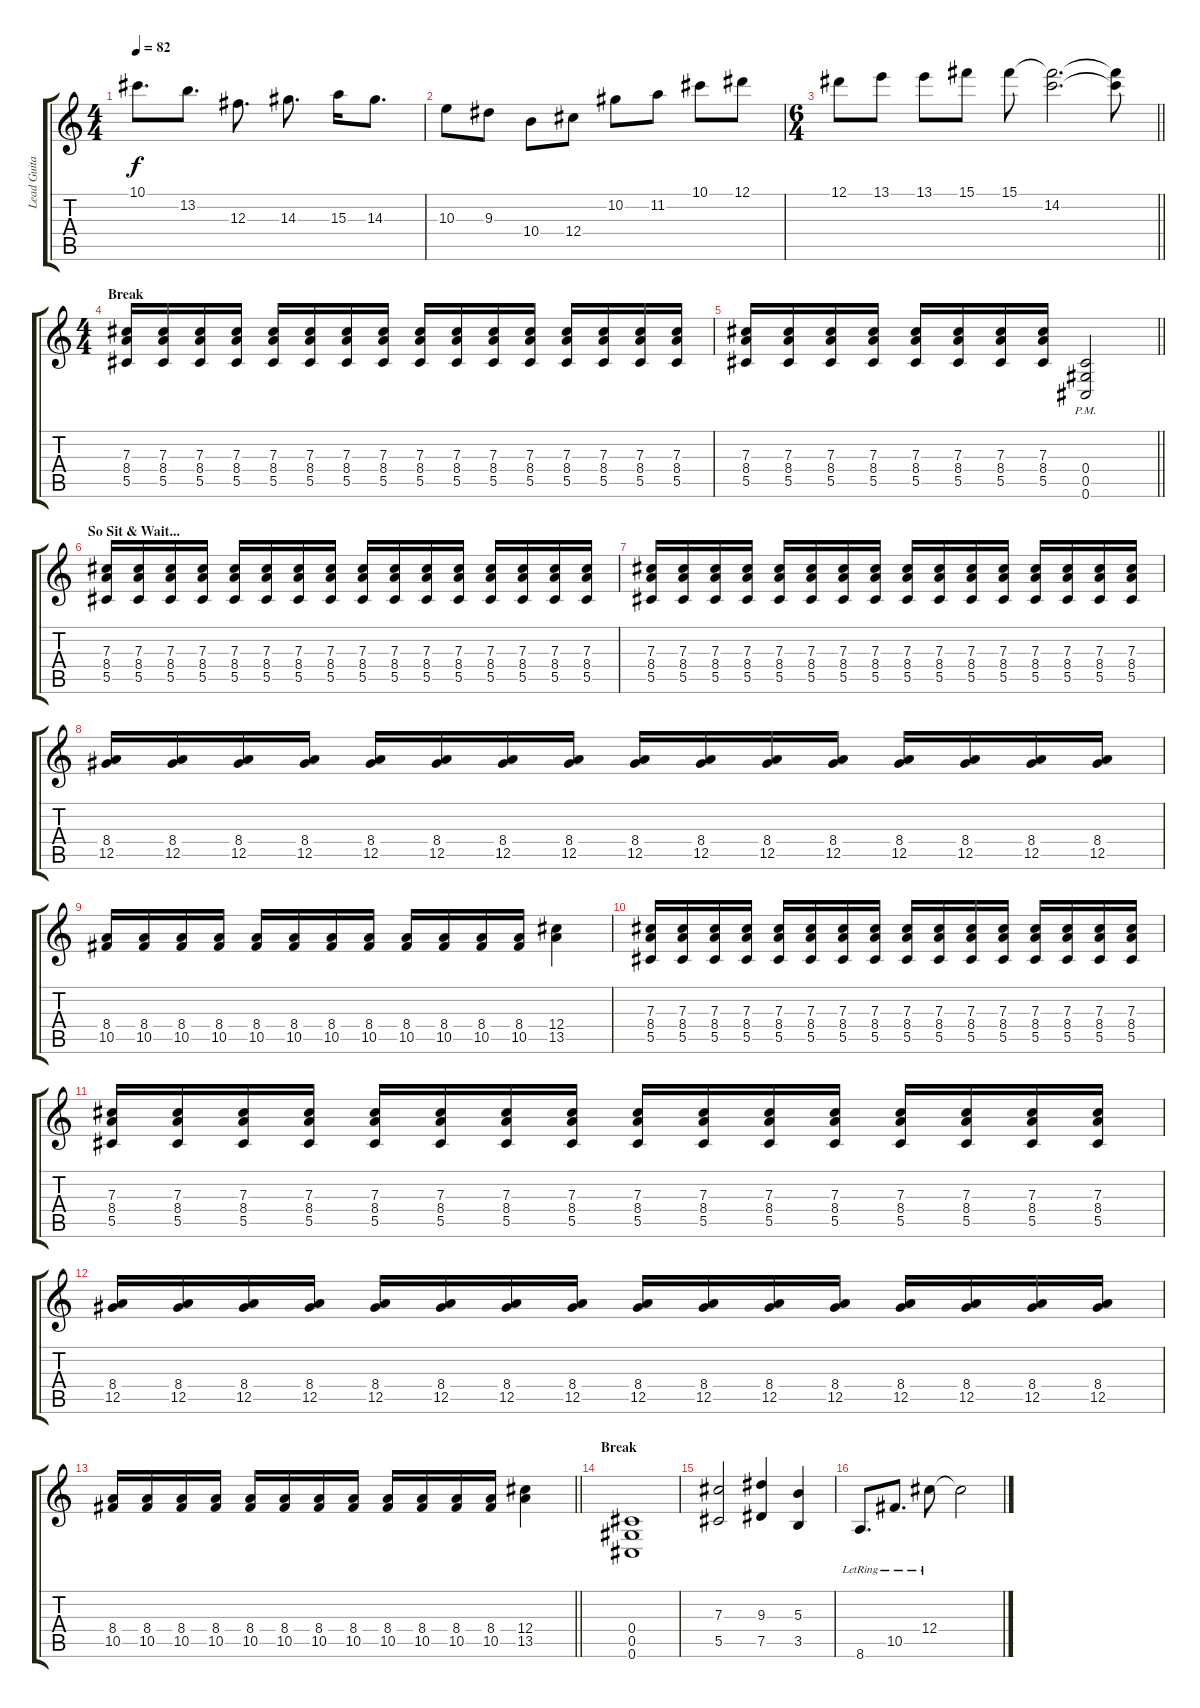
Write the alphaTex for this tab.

\track ("Lead Guitar" "Lead Guita") {instrument overdrivenguitar}
\staff {score tabs}
\tuning (Eb4 Bb3 Gb3 Db3 Ab2 Db2) {hide}
\ts (4 4)
\tempo 82
\clef g2
\ks c
10.1.8{d dy f} 13.2.8{d} 12.3.8{d} 14.3.8{d} 15.3.16 14.3.8{d} |
10.3.8 9.3.8 10.4.8 12.4.8 10.2.8 11.2.8 10.1.8 12.1.8 |
\ts (6 4)
\barLineRight lightlight
12.1.8 13.1.8 13.1.8 15.1.8 15.1.8 (15.1{t} 14.2).2{d} (15.1{t} 14.2{t}).8 |
\ts (4 4)
\section ("" "Break")
(7.3 8.4 5.5).16{instrument overdrivenguitar} (7.3 8.4 5.5).16 (7.3 8.4 5.5).16 (7.3 8.4 5.5).16 (7.3 8.4 5.5).16 (7.3 8.4 5.5).16 (7.3 8.4 5.5).16 (7.3 8.4 5.5).16 (7.3 8.4 5.5).16 (7.3 8.4 5.5).16 (7.3 8.4 5.5).16 (7.3 8.4 5.5).16 (7.3 8.4 5.5).16 (7.3 8.4 5.5).16 (7.3 8.4 5.5).16 (7.3 8.4 5.5).16 |
\barLineRight lightlight
(7.3 8.4 5.5).16 (7.3 8.4 5.5).16 (7.3 8.4 5.5).16 (7.3 8.4 5.5).16 (7.3 8.4 5.5).16 (7.3 8.4 5.5).16 (7.3 8.4 5.5).16 (7.3 8.4 5.5).16 (0.4{pm} 0.5{pm} 0.6{pm}).2 |
\section ("" "So Sit & Wait...")
(7.3 8.4 5.5).16 (7.3 8.4 5.5).16 (7.3 8.4 5.5).16 (7.3 8.4 5.5).16 (7.3 8.4 5.5).16 (7.3 8.4 5.5).16 (7.3 8.4 5.5).16 (7.3 8.4 5.5).16 (7.3 8.4 5.5).16 (7.3 8.4 5.5).16 (7.3 8.4 5.5).16 (7.3 8.4 5.5).16 (7.3 8.4 5.5).16 (7.3 8.4 5.5).16 (7.3 8.4 5.5).16 (7.3 8.4 5.5).16 |
(7.3 8.4 5.5).16 (7.3 8.4 5.5).16 (7.3 8.4 5.5).16 (7.3 8.4 5.5).16 (7.3 8.4 5.5).16 (7.3 8.4 5.5).16 (7.3 8.4 5.5).16 (7.3 8.4 5.5).16 (7.3 8.4 5.5).16 (7.3 8.4 5.5).16 (7.3 8.4 5.5).16 (7.3 8.4 5.5).16 (7.3 8.4 5.5).16 (7.3 8.4 5.5).16 (7.3 8.4 5.5).16 (7.3 8.4 5.5).16 |
(8.4 12.5).16 (8.4 12.5).16 (8.4 12.5).16 (8.4 12.5).16 (8.4 12.5).16 (8.4 12.5).16 (8.4 12.5).16 (8.4 12.5).16 (8.4 12.5).16 (8.4 12.5).16 (8.4 12.5).16 (8.4 12.5).16 (8.4 12.5).16 (8.4 12.5).16 (8.4 12.5).16 (8.4 12.5).16 |
(8.4 10.5).16 (8.4 10.5).16 (8.4 10.5).16 (8.4 10.5).16 (8.4 10.5).16 (8.4 10.5).16 (8.4 10.5).16 (8.4 10.5).16 (8.4 10.5).16 (8.4 10.5).16 (8.4 10.5).16 (8.4 10.5).16 (12.4 13.5).4 |
(7.3 8.4 5.5).16 (7.3 8.4 5.5).16 (7.3 8.4 5.5).16 (7.3 8.4 5.5).16 (7.3 8.4 5.5).16 (7.3 8.4 5.5).16 (7.3 8.4 5.5).16 (7.3 8.4 5.5).16 (7.3 8.4 5.5).16 (7.3 8.4 5.5).16 (7.3 8.4 5.5).16 (7.3 8.4 5.5).16 (7.3 8.4 5.5).16 (7.3 8.4 5.5).16 (7.3 8.4 5.5).16 (7.3 8.4 5.5).16 |
(7.3 8.4 5.5).16 (7.3 8.4 5.5).16 (7.3 8.4 5.5).16 (7.3 8.4 5.5).16 (7.3 8.4 5.5).16 (7.3 8.4 5.5).16 (7.3 8.4 5.5).16 (7.3 8.4 5.5).16 (7.3 8.4 5.5).16 (7.3 8.4 5.5).16 (7.3 8.4 5.5).16 (7.3 8.4 5.5).16 (7.3 8.4 5.5).16 (7.3 8.4 5.5).16 (7.3 8.4 5.5).16 (7.3 8.4 5.5).16 |
(8.4 12.5).16 (8.4 12.5).16 (8.4 12.5).16 (8.4 12.5).16 (8.4 12.5).16 (8.4 12.5).16 (8.4 12.5).16 (8.4 12.5).16 (8.4 12.5).16 (8.4 12.5).16 (8.4 12.5).16 (8.4 12.5).16 (8.4 12.5).16 (8.4 12.5).16 (8.4 12.5).16 (8.4 12.5).16 |
\barLineRight lightlight
(8.4 10.5).16 (8.4 10.5).16 (8.4 10.5).16 (8.4 10.5).16 (8.4 10.5).16 (8.4 10.5).16 (8.4 10.5).16 (8.4 10.5).16 (8.4 10.5).16 (8.4 10.5).16 (8.4 10.5).16 (8.4 10.5).16 (12.4 13.5).4 |
\section ("" "Break")
(0.4 0.5 0.6).1 |
(7.3 5.5).2 (9.3 7.5).4 (5.3 3.5).4 |
8.6{lr}.8{d} 10.5{lr}.8{d} 12.4{lr}.8 12.4{t}.2
